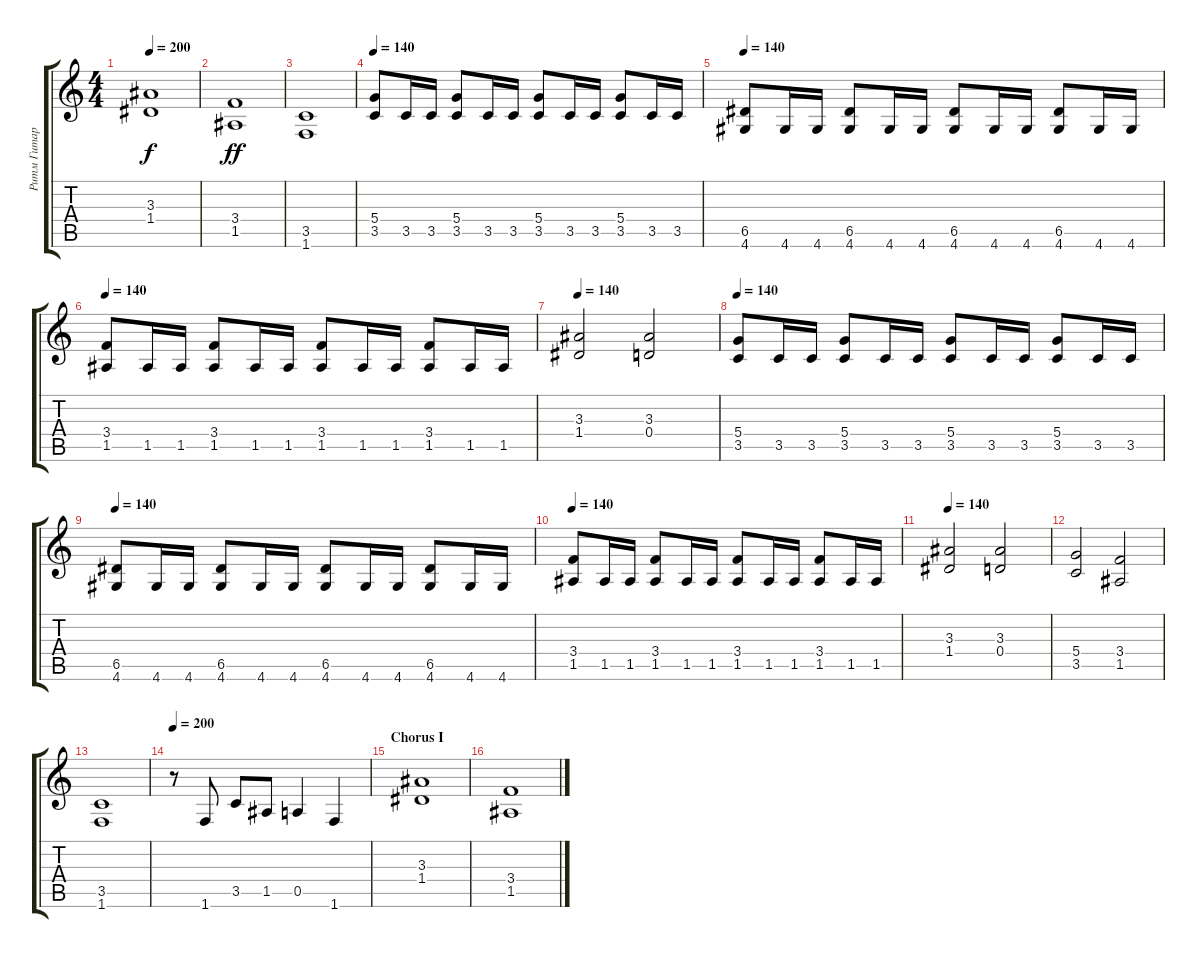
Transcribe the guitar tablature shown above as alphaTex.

\track ("Ритм Гитара" "Ритм Гитар") {instrument distortionguitar}
\staff {score tabs}
\tuning (E4 B3 G3 D3 A2 E2) {hide}
\ts (4 4)
\tempo 200
\clef g2
\ks c
(3.3{t} 1.4{t}).1{dy f} |
(3.4 1.5).1{dy ff} |
(3.5 1.6).1 |
\tempo 140
(5.4 3.5).8 3.5.16 3.5.16 (5.4 3.5).8 3.5.16 3.5.16 (5.4 3.5).8 3.5.16 3.5.16 (5.4 3.5).8 3.5.16 3.5.16 |
\tempo 140
(6.5 4.6).8 4.6.16 4.6.16 (6.5 4.6).8 4.6.16 4.6.16 (6.5 4.6).8 4.6.16 4.6.16 (6.5 4.6).8 4.6.16 4.6.16 |
\tempo 140
(3.4 1.5).8 1.5.16 1.5.16 (3.4 1.5).8 1.5.16 1.5.16 (3.4 1.5).8 1.5.16 1.5.16 (3.4 1.5).8 1.5.16 1.5.16 |
\tempo 140
(3.3 1.4).2 (3.3 0.4).2 |
\tempo 140
(5.4 3.5).8 3.5.16 3.5.16 (5.4 3.5).8 3.5.16 3.5.16 (5.4 3.5).8 3.5.16 3.5.16 (5.4 3.5).8 3.5.16 3.5.16 |
\tempo 140
(6.5 4.6).8 4.6.16 4.6.16 (6.5 4.6).8 4.6.16 4.6.16 (6.5 4.6).8 4.6.16 4.6.16 (6.5 4.6).8 4.6.16 4.6.16 |
\tempo 140
(3.4 1.5).8 1.5.16 1.5.16 (3.4 1.5).8 1.5.16 1.5.16 (3.4 1.5).8 1.5.16 1.5.16 (3.4 1.5).8 1.5.16 1.5.16 |
\tempo 140
(3.3 1.4).2 (3.3 0.4).2 |
(5.4 3.5).2 (3.4 1.5).2 |
(3.5 1.6).1 |
\tempo 200
r.8 1.6.8 3.5.8 1.5.8 0.5.4 1.6.4 |
\section ("" "Chorus I")
(3.3 1.4).1 |
(3.4 1.5).1
